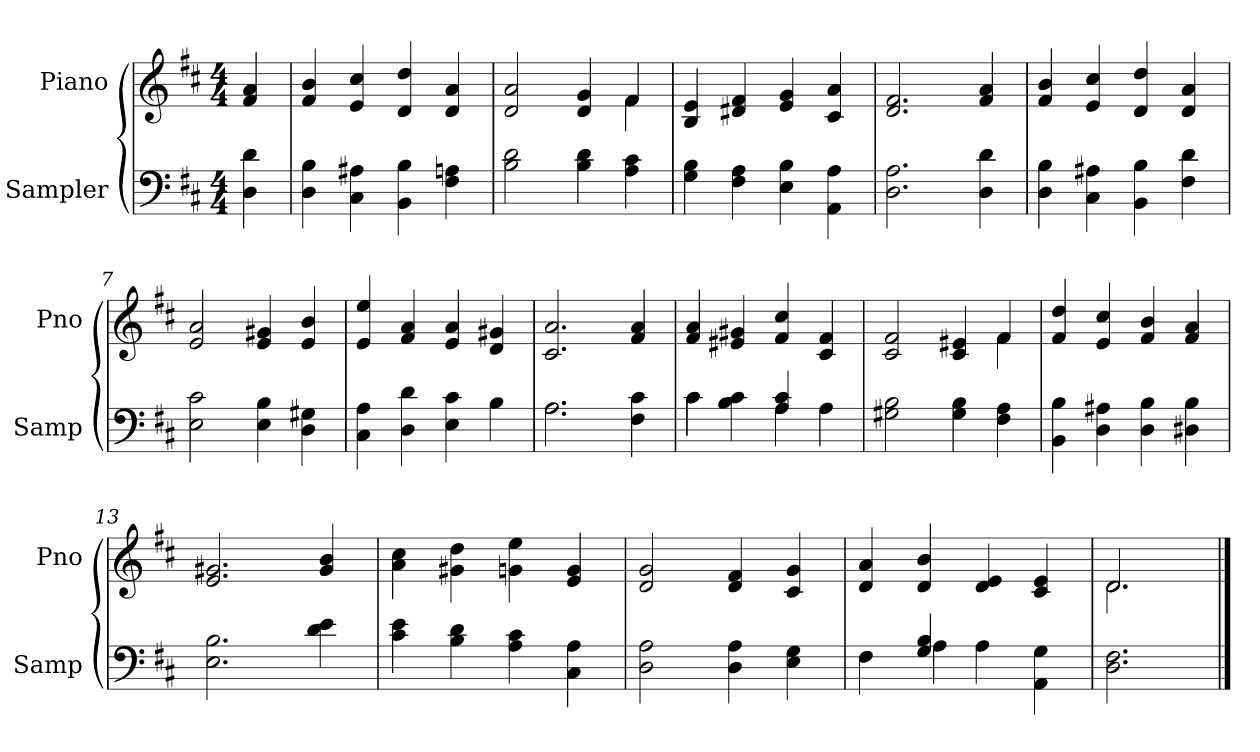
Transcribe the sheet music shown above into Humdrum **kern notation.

**kern	**kern
*part2	*part1
*staff2	*staff1
*I"Sampler	*I"Piano
*I'Samp	*I'Pno
*clefF4	*clefG2
*k[f#c#]	*k[f#c#]
*D:	*D:
*M4/4	*M4/4
=1	=1
4D 4d	4f# 4a
=2	=2
4D 4B	4f# 4b
4C# 4A#X	4e 4cc#
4BB 4B	4d 4dd
4F# 4An	4d 4a
=3	=3
*	*^
2B 2d	2d 2a	2.ryy
4B 4d	4d 4g	.
4A 4c#	4f#/	4f#
*	*v	*v
=4	=4
4G 4B	4B 4e
4F# 4A	4d#X 4f#
4E 4B	4e 4g
4AA 4A	4c# 4a
=5	=5
2.D 2.A	2.d 2.f#
4D 4d	4f# 4a
=6	=6
4D 4B	4f# 4b
4C# 4A#X	4e 4cc#
4BB 4B	4d 4dd
4F# 4d	4d 4a
=7	=7
2E 2c#	2e 2a
4E 4B	4e 4g#X
4D 4G#X	4e 4b
=8	=8
4C# 4A	4e 4ee
4D 4d	4f# 4a
4E 4c#	4e 4a
4B	4d 4g#X
=9	=9
*^	*
2.A\	2.A	2.c# 2.a
4F# 4c#	4ryy	4f# 4a
=10	=10	=10
4c#\	4c#	4f# 4a
4B 4c#	4ryy	4e#X 4g#X
4A 4c#	4A	4f# 4cc#
4A\	4ryy	4c# 4f#
*v	*v	*
=11	=11
*	*^
2G#X 2B	2c# 2f#	2.ryy
4G# 4B	4c# 4e#X	.
4F# 4A	4f#/	4f#
*	*v	*v
=12	=12
4BB 4B	4f# 4dd
4D 4A#X	4e 4cc#
4D 4B	4f# 4b
4D#X 4B	4f# 4a
=13	=13
2.E 2.B	2.e 2.g#X
4d 4e	4g# 4b
=14	=14
4c# 4e	4a 4cc#
4B 4d	4g#X 4dd
4A 4c#	4gn 4ee
4C# 4A	4e 4g
=15	=15
2D 2A	2d 2g
4D 4A	4d 4f#
4E 4G	4c# 4g
=16	=16
*^	*
4F#\	4F#	4d 4a
4G 4B	4A	4d 4b
4A\	2ryy	4d 4e
4AA 4G	.	4c# 4e
*v	*v	*
=17	=17
*	*^
2.D 2.F#	2.d/	2.d
*	*v	*v
==	==
*-	*-
